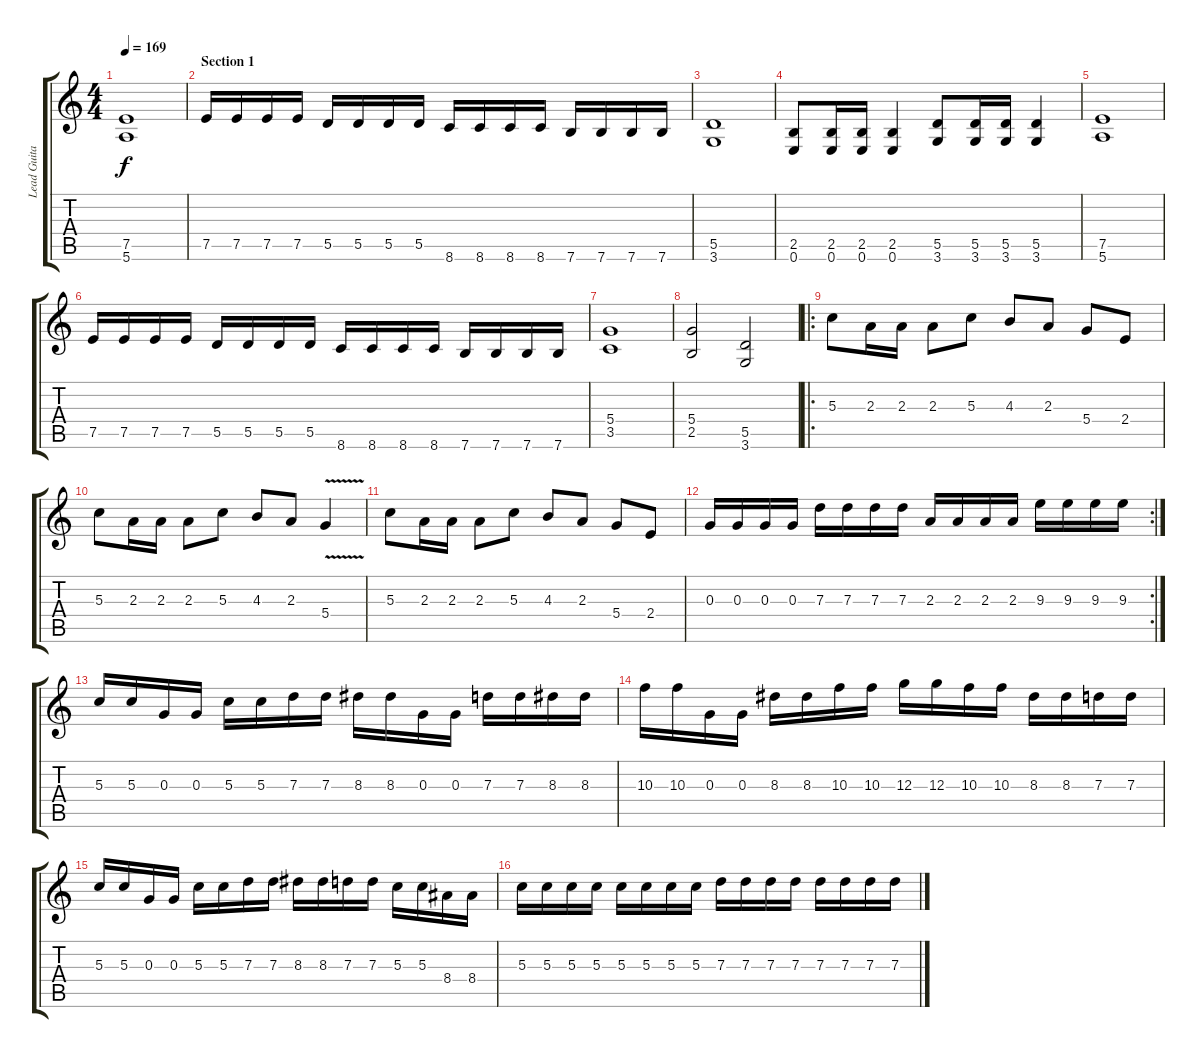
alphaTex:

\track ("Lead Guitar" "Lead Guita") {instrument distortionguitar}
\staff {score tabs}
\tuning (E4 B3 G3 D3 A2 E2) {hide}
\ts (4 4)
\tempo 169
\clef g2
\ks c
(7.5 5.6).1{dy f instrument distortionguitar} |
\section ("" "Section 1")
7.5.16 7.5.16 7.5.16 7.5.16 5.5.16 5.5.16 5.5.16 5.5.16 8.6.16 8.6.16 8.6.16 8.6.16 7.6.16 7.6.16 7.6.16 7.6.16 |
(5.5 3.6).1 |
(2.5 0.6).8 (2.5 0.6).16 (2.5 0.6).16 (2.5 0.6).4 (5.5 3.6).8 (5.5 3.6).16 (5.5 3.6).16 (5.5 3.6).4 |
(7.5 5.6).1 |
7.5.16 7.5.16 7.5.16 7.5.16 5.5.16 5.5.16 5.5.16 5.5.16 8.6.16 8.6.16 8.6.16 8.6.16 7.6.16 7.6.16 7.6.16 7.6.16 |
(5.4 3.5).1 |
(5.4 2.5).2 (5.5 3.6).2 |
\ro
5.3.8 2.3.16 2.3.16 2.3.8 5.3.8 4.3.8 2.3.8 5.4.8 2.4.8 |
5.3.8 2.3.16 2.3.16 2.3.8 5.3.8 4.3.8 2.3.8 5.4{v}.4 |
5.3.8 2.3.16 2.3.16 2.3.8 5.3.8 4.3.8 2.3.8 5.4.8 2.4.8 |
\rc 2
0.3.16 0.3.16 0.3.16 0.3.16 7.3.16 7.3.16 7.3.16 7.3.16 2.3.16 2.3.16 2.3.16 2.3.16 9.3.16 9.3.16 9.3.16 9.3.16 |
5.3.16 5.3.16 0.3.16 0.3.16 5.3.16 5.3.16 7.3.16 7.3.16 8.3.16 8.3.16 0.3.16 0.3.16 7.3.16 7.3.16 8.3.16 8.3.16 |
10.3.16 10.3.16 0.3.16 0.3.16 8.3.16 8.3.16 10.3.16 10.3.16 12.3.16 12.3.16 10.3.16 10.3.16 8.3.16 8.3.16 7.3.16 7.3.16 |
5.3.16 5.3.16 0.3.16 0.3.16 5.3.16 5.3.16 7.3.16 7.3.16 8.3.16 8.3.16 7.3.16 7.3.16 5.3.16 5.3.16 8.4.16 8.4.16 |
5.3.16 5.3.16 5.3.16 5.3.16 5.3.16 5.3.16 5.3.16 5.3.16 7.3.16 7.3.16 7.3.16 7.3.16 7.3.16 7.3.16 7.3.16 7.3.16
